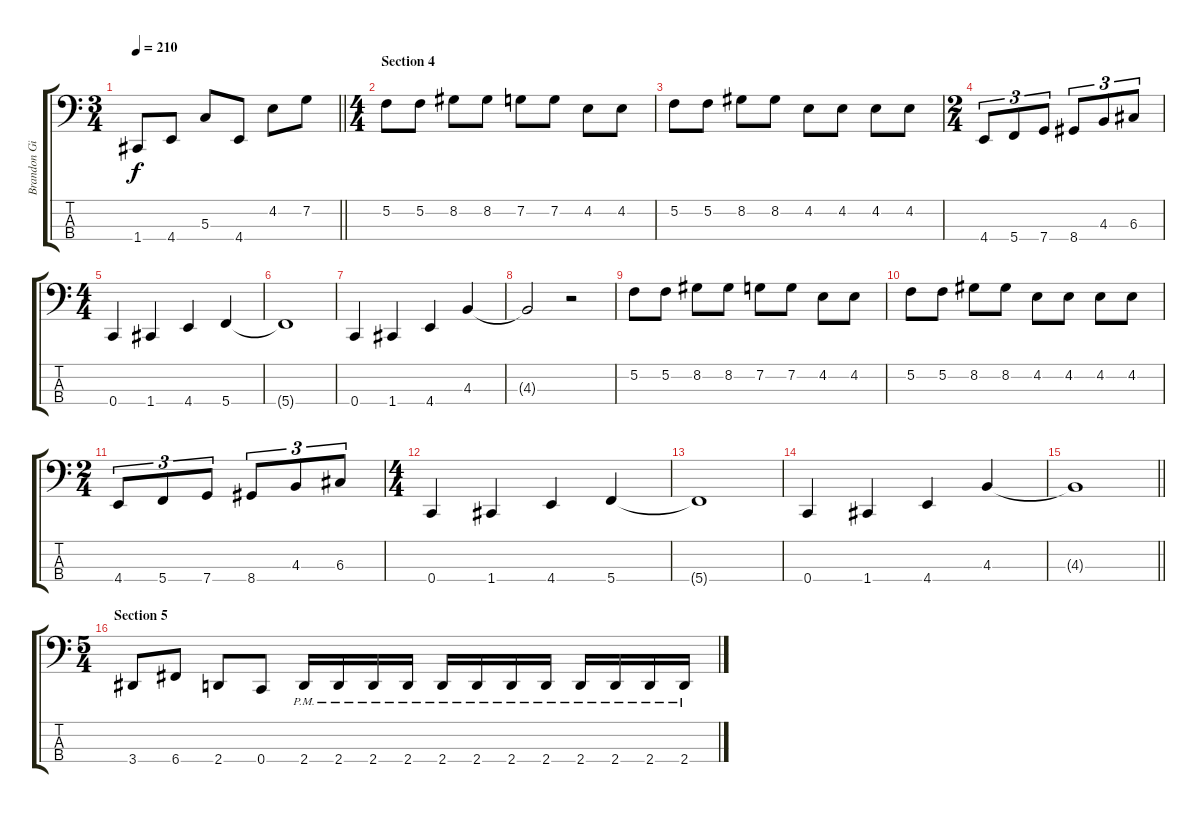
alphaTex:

\track ("Brandon Giffin - bass" "Brandon Gi") {instrument electricbassfinger}
\staff {score tabs}
\tuning (F2 C2 G1 C1) {hide}
\ts (3 4)
\tempo 210
\clef f4
\barLineRight lightlight
\ks c
1.4.8{dy f} 4.4.8 5.3.8 4.4.8 4.2.8 7.2.8 |
\ts (4 4)
\section ("" "Section 4")
5.2.8 5.2.8 8.2.8 8.2.8 7.2.8 7.2.8 4.2.8 4.2.8 |
5.2.8 5.2.8 8.2.8 8.2.8 4.2.8 4.2.8 4.2.8 4.2.8 |
\ts (2 4)
4.4.8{tu (3 2)} 5.4.8{tu (3 2)} 7.4.8{tu (3 2)} 8.4.8{tu (3 2)} 4.3.8{tu (3 2)} 6.3.8{tu (3 2)} |
\ts (4 4)
0.4.4 1.4.4 4.4.4 5.4.4 |
5.4{t}.1 |
0.4.4 1.4.4 4.4.4 4.3.4 |
4.3{t}.2 r.2 |
5.2.8 5.2.8 8.2.8 8.2.8 7.2.8 7.2.8 4.2.8 4.2.8 |
5.2.8 5.2.8 8.2.8 8.2.8 4.2.8 4.2.8 4.2.8 4.2.8 |
\ts (2 4)
4.4.8{tu (3 2)} 5.4.8{tu (3 2)} 7.4.8{tu (3 2)} 8.4.8{tu (3 2)} 4.3.8{tu (3 2)} 6.3.8{tu (3 2)} |
\ts (4 4)
0.4.4 1.4.4 4.4.4 5.4.4 |
5.4{t}.1 |
0.4.4 1.4.4 4.4.4 4.3.4 |
\barLineRight lightlight
4.3{t}.1 |
\ts (5 4)
\section ("" "Section 5")
3.4.8 6.4.8 2.4.8 0.4.8 2.4{pm}.16 2.4{pm}.16 2.4{pm}.16 2.4{pm}.16 2.4{pm}.16 2.4{pm}.16 2.4{pm}.16 2.4{pm}.16 2.4{pm}.16 2.4{pm}.16 2.4{pm}.16 2.4{pm}.16
